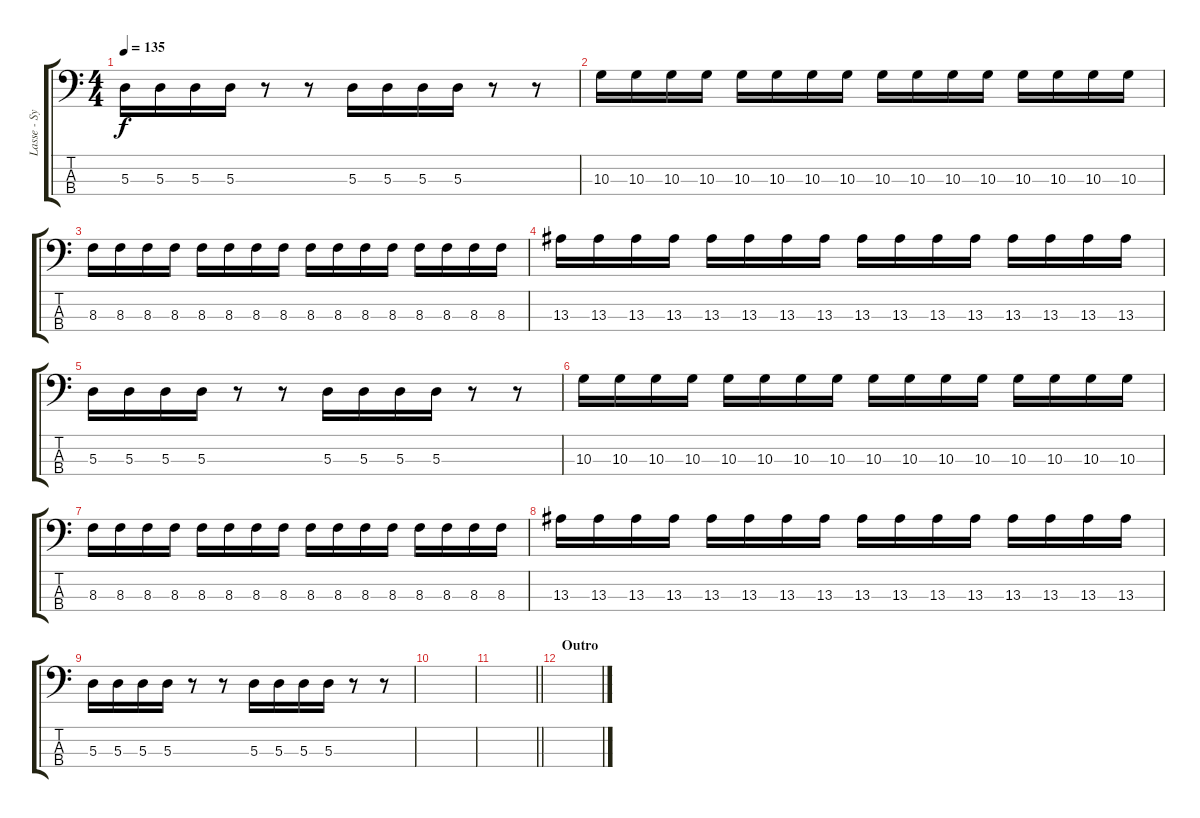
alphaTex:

\track ("Lasse - Synth Bass" "Lasse - Sy") {instrument synthbass1}
\staff {score tabs}
\tuning (G2 D2 A1 E1) {hide}
\ts (4 4)
\tempo 135
\clef f4
\ks c
5.3.16{dy f} 5.3.16 5.3.16 5.3.16 r.8 r.8 5.3.16 5.3.16 5.3.16 5.3.16 r.8 r.8 |
10.3.16 10.3.16 10.3.16 10.3.16 10.3.16 10.3.16 10.3.16 10.3.16 10.3.16 10.3.16 10.3.16 10.3.16 10.3.16 10.3.16 10.3.16 10.3.16 |
8.3.16 8.3.16 8.3.16 8.3.16 8.3.16 8.3.16 8.3.16 8.3.16 8.3.16 8.3.16 8.3.16 8.3.16 8.3.16 8.3.16 8.3.16 8.3.16 |
13.3.16 13.3.16 13.3.16 13.3.16 13.3.16 13.3.16 13.3.16 13.3.16 13.3.16 13.3.16 13.3.16 13.3.16 13.3.16 13.3.16 13.3.16 13.3.16 |
5.3.16 5.3.16 5.3.16 5.3.16 r.8 r.8 5.3.16 5.3.16 5.3.16 5.3.16 r.8 r.8 |
10.3.16 10.3.16 10.3.16 10.3.16 10.3.16 10.3.16 10.3.16 10.3.16 10.3.16 10.3.16 10.3.16 10.3.16 10.3.16 10.3.16 10.3.16 10.3.16 |
8.3.16 8.3.16 8.3.16 8.3.16 8.3.16 8.3.16 8.3.16 8.3.16 8.3.16 8.3.16 8.3.16 8.3.16 8.3.16 8.3.16 8.3.16 8.3.16 |
13.3.16 13.3.16 13.3.16 13.3.16 13.3.16 13.3.16 13.3.16 13.3.16 13.3.16 13.3.16 13.3.16 13.3.16 13.3.16 13.3.16 13.3.16 13.3.16 |
5.3.16 5.3.16 5.3.16 5.3.16 r.8 r.8 5.3.16 5.3.16 5.3.16 5.3.16 r.8 r.8 |
|
\barLineRight lightlight
|
\section ("" "Outro")
